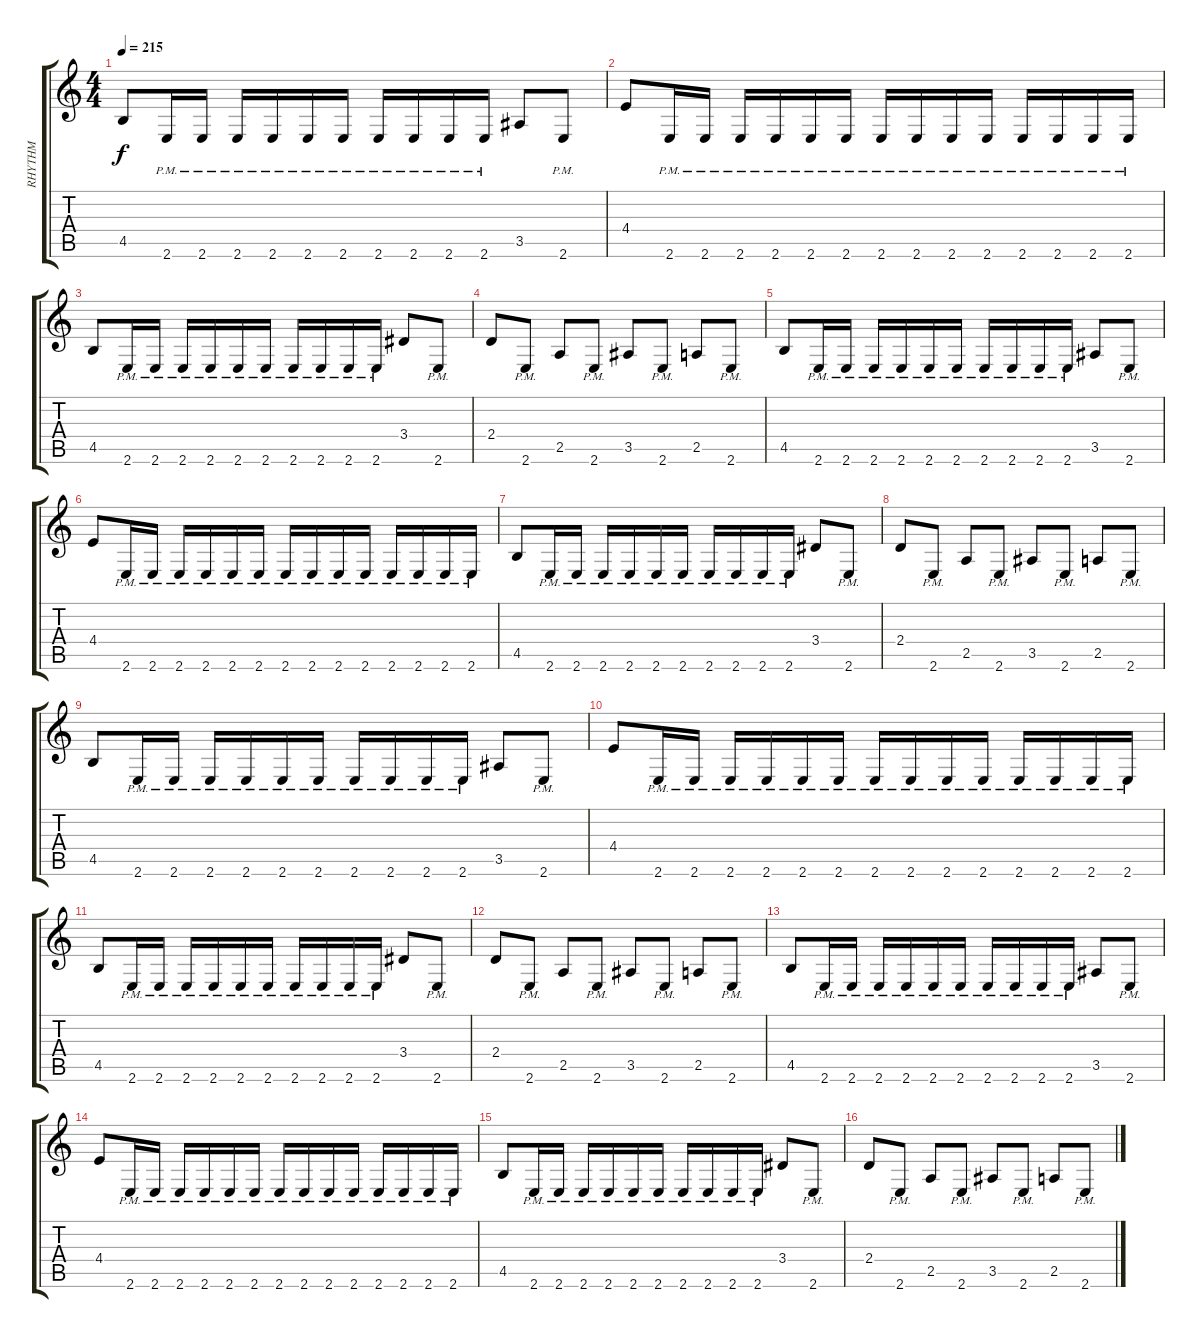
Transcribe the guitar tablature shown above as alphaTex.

\track ("RHYTHM" "RHYTHM") {instrument distortionguitar}
\staff {score tabs}
\tuning (D4 A3 F3 C3 G2 D2) {hide}
\ts (4 4)
\tempo 215
\clef g2
\ks c
4.5.8{dy f} 2.6{pm}.16 2.6{pm}.16 2.6{pm}.16 2.6{pm}.16 2.6{pm}.16 2.6{pm}.16 2.6{pm}.16 2.6{pm}.16 2.6{pm}.16 2.6{pm}.16 3.5.8 2.6{pm}.8 |
4.4.8 2.6{pm}.16 2.6{pm}.16 2.6{pm}.16 2.6{pm}.16 2.6{pm}.16 2.6{pm}.16 2.6{pm}.16 2.6{pm}.16 2.6{pm}.16 2.6{pm}.16 2.6{pm}.16 2.6{pm}.16 2.6{pm}.16 2.6{pm}.16 |
4.5.8 2.6{pm}.16 2.6{pm}.16 2.6{pm}.16 2.6{pm}.16 2.6{pm}.16 2.6{pm}.16 2.6{pm}.16 2.6{pm}.16 2.6{pm}.16 2.6{pm}.16 3.4.8 2.6{pm}.8 |
2.4.8 2.6{pm}.8 2.5.8 2.6{pm}.8 3.5.8 2.6{pm}.8 2.5.8 2.6{pm}.8 |
4.5.8 2.6{pm}.16 2.6{pm}.16 2.6{pm}.16 2.6{pm}.16 2.6{pm}.16 2.6{pm}.16 2.6{pm}.16 2.6{pm}.16 2.6{pm}.16 2.6{pm}.16 3.5.8 2.6{pm}.8 |
4.4.8 2.6{pm}.16 2.6{pm}.16 2.6{pm}.16 2.6{pm}.16 2.6{pm}.16 2.6{pm}.16 2.6{pm}.16 2.6{pm}.16 2.6{pm}.16 2.6{pm}.16 2.6{pm}.16 2.6{pm}.16 2.6{pm}.16 2.6{pm}.16 |
4.5.8 2.6{pm}.16 2.6{pm}.16 2.6{pm}.16 2.6{pm}.16 2.6{pm}.16 2.6{pm}.16 2.6{pm}.16 2.6{pm}.16 2.6{pm}.16 2.6{pm}.16 3.4.8 2.6{pm}.8 |
2.4.8 2.6{pm}.8 2.5.8 2.6{pm}.8 3.5.8 2.6{pm}.8 2.5.8 2.6{pm}.8 |
4.5.8 2.6{pm}.16 2.6{pm}.16 2.6{pm}.16 2.6{pm}.16 2.6{pm}.16 2.6{pm}.16 2.6{pm}.16 2.6{pm}.16 2.6{pm}.16 2.6{pm}.16 3.5.8 2.6{pm}.8 |
4.4.8 2.6{pm}.16 2.6{pm}.16 2.6{pm}.16 2.6{pm}.16 2.6{pm}.16 2.6{pm}.16 2.6{pm}.16 2.6{pm}.16 2.6{pm}.16 2.6{pm}.16 2.6{pm}.16 2.6{pm}.16 2.6{pm}.16 2.6{pm}.16 |
4.5.8 2.6{pm}.16 2.6{pm}.16 2.6{pm}.16 2.6{pm}.16 2.6{pm}.16 2.6{pm}.16 2.6{pm}.16 2.6{pm}.16 2.6{pm}.16 2.6{pm}.16 3.4.8 2.6{pm}.8 |
2.4.8 2.6{pm}.8 2.5.8 2.6{pm}.8 3.5.8 2.6{pm}.8 2.5.8 2.6{pm}.8 |
4.5.8 2.6{pm}.16 2.6{pm}.16 2.6{pm}.16 2.6{pm}.16 2.6{pm}.16 2.6{pm}.16 2.6{pm}.16 2.6{pm}.16 2.6{pm}.16 2.6{pm}.16 3.5.8 2.6{pm}.8 |
4.4.8 2.6{pm}.16 2.6{pm}.16 2.6{pm}.16 2.6{pm}.16 2.6{pm}.16 2.6{pm}.16 2.6{pm}.16 2.6{pm}.16 2.6{pm}.16 2.6{pm}.16 2.6{pm}.16 2.6{pm}.16 2.6{pm}.16 2.6{pm}.16 |
4.5.8 2.6{pm}.16 2.6{pm}.16 2.6{pm}.16 2.6{pm}.16 2.6{pm}.16 2.6{pm}.16 2.6{pm}.16 2.6{pm}.16 2.6{pm}.16 2.6{pm}.16 3.4.8 2.6{pm}.8 |
2.4.8 2.6{pm}.8 2.5.8 2.6{pm}.8 3.5.8 2.6{pm}.8 2.5.8 2.6{pm}.8
